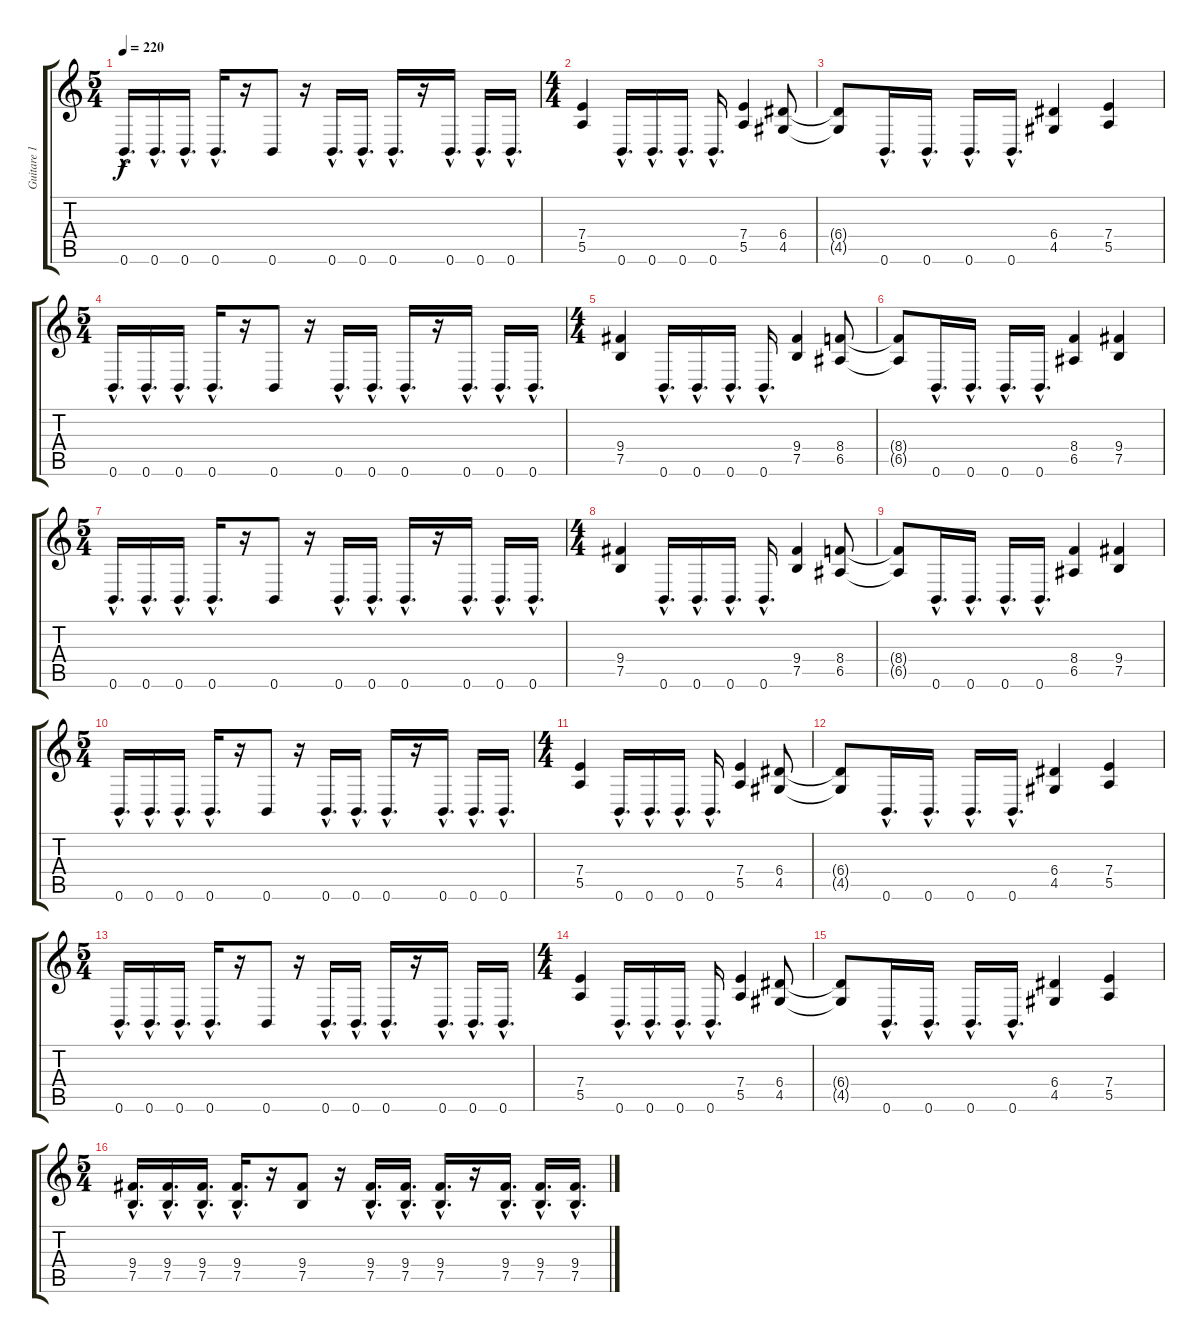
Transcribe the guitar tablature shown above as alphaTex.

\track ("Guitare 1" "Guitare 1") {instrument distortionguitar}
\staff {score tabs}
\tuning (B3 Gb3 D3 A2 E2 B1) {hide}
\ts (5 4)
\tempo 220
\clef g2
\ks c
0.6{hac}.16{d dy f} 0.6{hac}.16{d} 0.6{hac}.16{d} 0.6{hac}.16{d} r.16 0.6.8 r.16 0.6{hac}.16{d} 0.6{hac}.16{d} 0.6{hac}.16{d} r.16 0.6{hac}.16{d} 0.6{hac}.16{d} 0.6{hac}.16{d} |
\ts (4 4)
(7.4 5.5).4 0.6{hac}.16{d} 0.6{hac}.16{d} 0.6{hac}.16{d} 0.6{hac}.16{d} (7.4 5.5).4 (6.4 4.5).8 |
(6.4{t} 4.5{t}).8 0.6{hac}.16{d} 0.6{hac}.16{d} 0.6{hac}.16{d} 0.6{hac}.16{d} (6.4 4.5).4 (7.4 5.5).4 |
\ts (5 4)
0.6{hac}.16{d} 0.6{hac}.16{d} 0.6{hac}.16{d} 0.6{hac}.16{d} r.16 0.6.8 r.16 0.6{hac}.16{d} 0.6{hac}.16{d} 0.6{hac}.16{d} r.16 0.6{hac}.16{d} 0.6{hac}.16{d} 0.6{hac}.16{d} |
\ts (4 4)
(9.4 7.5).4 0.6{hac}.16{d} 0.6{hac}.16{d} 0.6{hac}.16{d} 0.6{hac}.16{d} (9.4 7.5).4 (8.4 6.5).8 |
(8.4{t} 6.5{t}).8 0.6{hac}.16{d} 0.6{hac}.16{d} 0.6{hac}.16{d} 0.6{hac}.16{d} (8.4 6.5).4 (9.4 7.5).4 |
\ts (5 4)
0.6{hac}.16{d} 0.6{hac}.16{d} 0.6{hac}.16{d} 0.6{hac}.16{d} r.16 0.6.8 r.16 0.6{hac}.16{d} 0.6{hac}.16{d} 0.6{hac}.16{d} r.16 0.6{hac}.16{d} 0.6{hac}.16{d} 0.6{hac}.16{d} |
\ts (4 4)
(9.4 7.5).4 0.6{hac}.16{d} 0.6{hac}.16{d} 0.6{hac}.16{d} 0.6{hac}.16{d} (9.4 7.5).4 (8.4 6.5).8 |
(8.4{t} 6.5{t}).8 0.6{hac}.16{d} 0.6{hac}.16{d} 0.6{hac}.16{d} 0.6{hac}.16{d} (8.4 6.5).4 (9.4 7.5).4 |
\ts (5 4)
0.6{hac}.16{d} 0.6{hac}.16{d} 0.6{hac}.16{d} 0.6{hac}.16{d} r.16 0.6.8 r.16 0.6{hac}.16{d} 0.6{hac}.16{d} 0.6{hac}.16{d} r.16 0.6{hac}.16{d} 0.6{hac}.16{d} 0.6{hac}.16{d} |
\ts (4 4)
(7.4 5.5).4 0.6{hac}.16{d} 0.6{hac}.16{d} 0.6{hac}.16{d} 0.6{hac}.16{d} (7.4 5.5).4 (6.4 4.5).8 |
(6.4{t} 4.5{t}).8 0.6{hac}.16{d} 0.6{hac}.16{d} 0.6{hac}.16{d} 0.6{hac}.16{d} (6.4 4.5).4 (7.4 5.5).4 |
\ts (5 4)
0.6{hac}.16{d} 0.6{hac}.16{d} 0.6{hac}.16{d} 0.6{hac}.16{d} r.16 0.6.8 r.16 0.6{hac}.16{d} 0.6{hac}.16{d} 0.6{hac}.16{d} r.16 0.6{hac}.16{d} 0.6{hac}.16{d} 0.6{hac}.16{d} |
\ts (4 4)
(7.4 5.5).4 0.6{hac}.16{d} 0.6{hac}.16{d} 0.6{hac}.16{d} 0.6{hac}.16{d} (7.4 5.5).4 (6.4 4.5).8 |
(6.4{t} 4.5{t}).8 0.6{hac}.16{d} 0.6{hac}.16{d} 0.6{hac}.16{d} 0.6{hac}.16{d} (6.4 4.5).4 (7.4 5.5).4 |
\ts (5 4)
(9.4{hac} 7.5{hac}).16{d} (9.4{hac} 7.5{hac}).16{d} (9.4{hac} 7.5{hac}).16{d} (9.4{hac} 7.5{hac}).16{d} r.16 (9.4 7.5).8 r.16 (9.4{hac} 7.5{hac}).16{d} (9.4{hac} 7.5{hac}).16{d} (9.4{hac} 7.5{hac}).16{d} r.16 (9.4{hac} 7.5{hac}).16{d} (9.4{hac} 7.5{hac}).16{d} (9.4{hac} 7.5{hac}).16{d}
